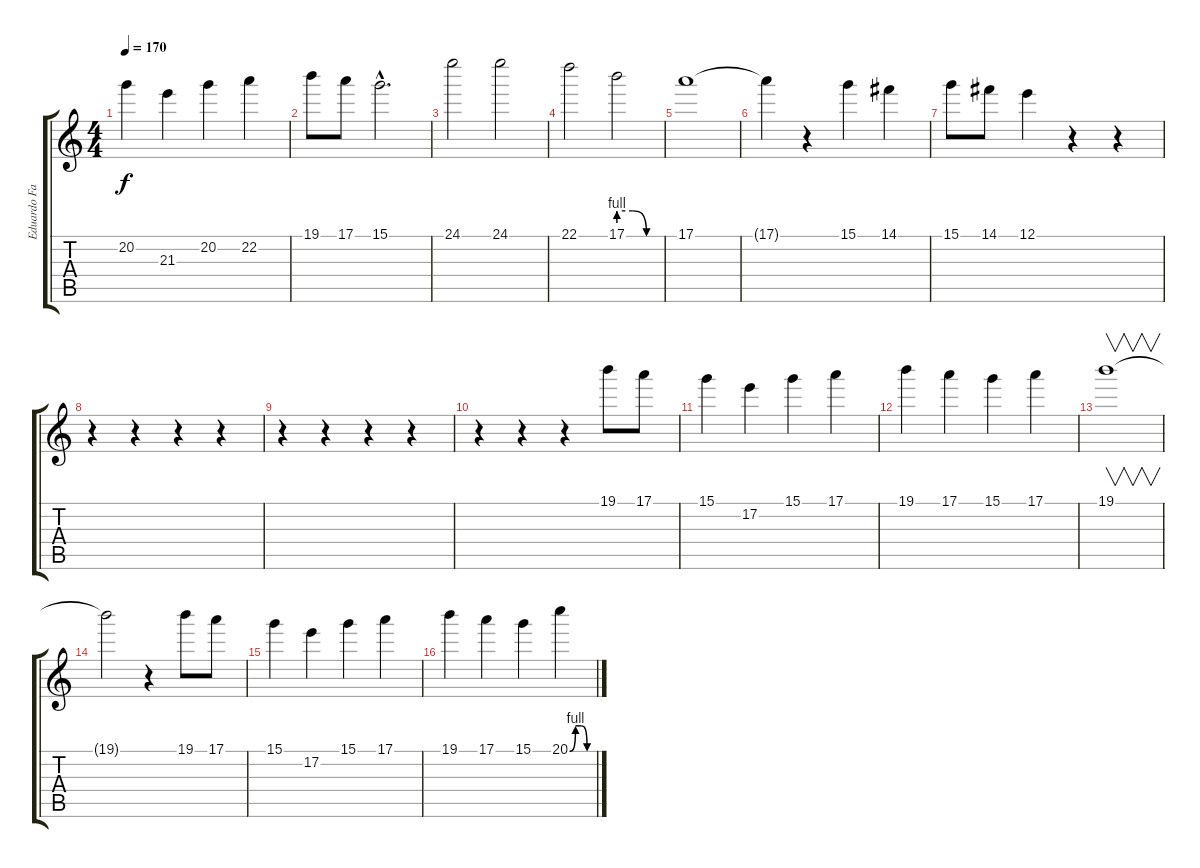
\track ("Eduardo Falaschi" "Eduardo Fa") {instrument overdrivenguitar}
\staff {score tabs}
\tuning (E4 B3 G3 D3 A2 E2) {hide}
\ts (4 4)
\tempo 170
\clef g2
\ks c
20.2.4{dy f} 21.3.4 20.2.4 22.2.4 |
19.1.8 17.1.8 15.1{hac}.2{d} |
24.1.2 24.1.2 |
22.1.2 17.1{be (custom 0 4 20 4 40 0 60 0)}.2 |
17.1.1 |
17.1{t}.4 r.4 15.1.4 14.1.4 |
15.1.8 14.1.8 12.1.4 r.4 r.4 |
r.4 r.4 r.4 r.4 |
r.4 r.4 r.4 r.4 |
r.4 r.4 r.4 19.1.8 17.1.8 |
15.1.4 17.2.4 15.1.4 17.1.4 |
19.1.4 17.1.4 15.1.4 17.1.4 |
19.1.1{v} |
19.1{t}.2 r.4 19.1.8 17.1.8 |
15.1.4 17.2.4 15.1.4 17.1.4 |
19.1.4 17.1.4 15.1.4 20.1{be (custom 0 0 15 4 30 4 45 0 60 0)}.4
